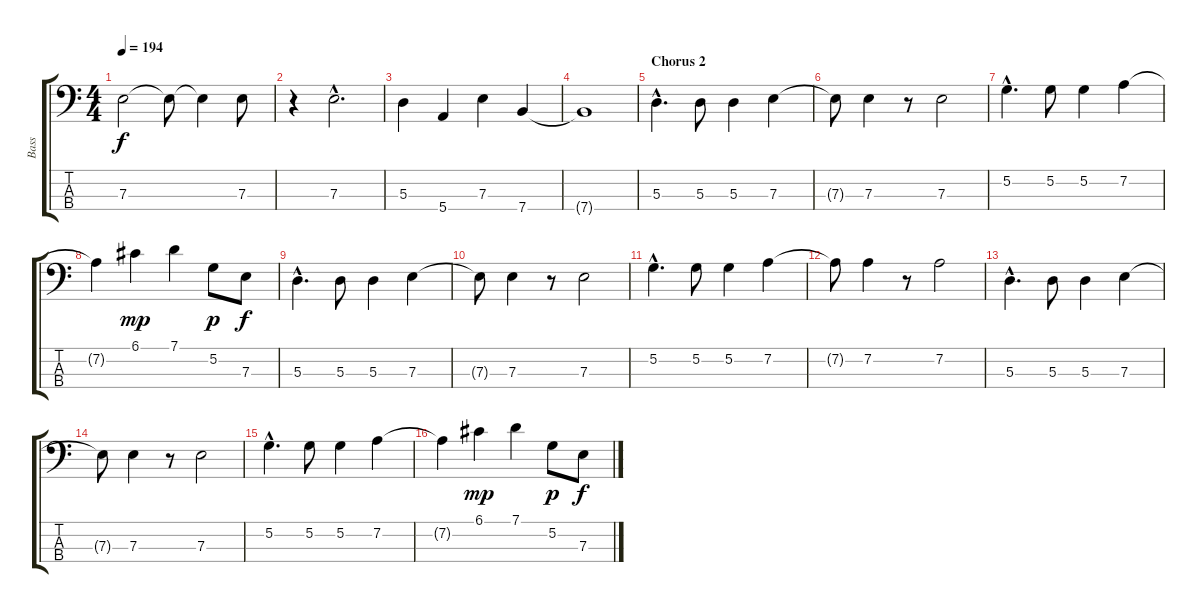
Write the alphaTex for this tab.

\track ("Bass" "Bass") {instrument electricbassfinger}
\staff {score tabs}
\tuning (G2 D2 A1 E1) {hide}
\ts (4 4)
\tempo 194
\clef f4
\ks c
7.3.2{dy f} 7.3{t}.8 7.3{t}.4 7.3.8 |
r.4 7.3{hac}.2{d} |
5.3.4 5.4.4 7.3.4 7.4.4 |
7.4{t}.1 |
\section ("" "Chorus 2")
5.3{hac}.4{d} 5.3.8 5.3.4 7.3.4 |
7.3{t}.8 7.3.4 r.8 7.3.2 |
5.2{hac}.4{d} 5.2.8 5.2.4 7.2.4 |
7.2{t}.4 6.1.4{dy mp} 7.1.4 5.2.8{dy p} 7.3.8{dy f} |
5.3{hac}.4{d} 5.3.8 5.3.4 7.3.4 |
7.3{t}.8 7.3.4 r.8 7.3.2 |
5.2{hac}.4{d} 5.2.8 5.2.4 7.2.4 |
7.2{t}.8 7.2.4 r.8 7.2.2 |
5.3{hac}.4{d} 5.3.8 5.3.4 7.3.4 |
7.3{t}.8 7.3.4 r.8 7.3.2 |
5.2{hac}.4{d} 5.2.8 5.2.4 7.2.4 |
7.2{t}.4 6.1.4{dy mp} 7.1.4 5.2.8{dy p} 7.3.8{dy f}
